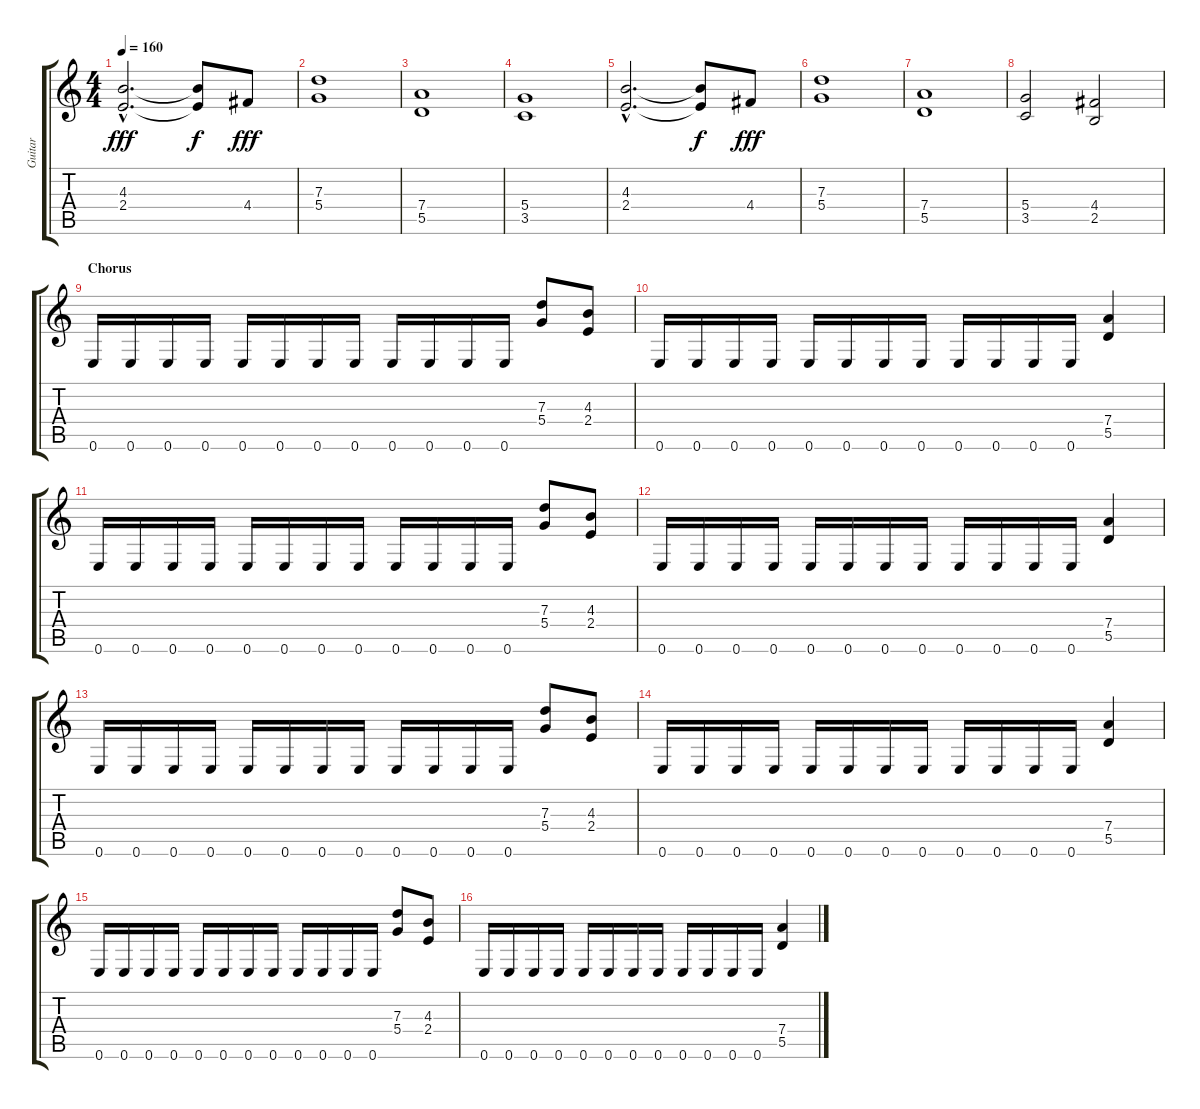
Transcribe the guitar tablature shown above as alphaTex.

\track ("Guitar" "Guitar") {instrument distortionguitar}
\staff {score tabs}
\tuning (E4 B3 G3 D3 A2 E2) {hide}
\ts (4 4)
\tempo 160
\clef g2
\ks c
(4.3{hac} 2.4{hac}).2{d dy fff} (4.3{t} 2.4{t}).8{dy f} 4.4.8{dy fff} |
(7.3 5.4).1 |
(7.4 5.5).1 |
(5.4 3.5).1 |
(4.3{hac} 2.4{hac}).2{d} (4.3{t} 2.4{t}).8{dy f} 4.4.8{dy fff} |
(7.3 5.4).1 |
(7.4 5.5).1 |
(5.4 3.5).2 (4.4 2.5).2 |
\section ("" "Chorus")
0.6.16 0.6.16 0.6.16 0.6.16 0.6.16 0.6.16 0.6.16 0.6.16 0.6.16 0.6.16 0.6.16 0.6.16 (7.3 5.4).8 (4.3 2.4).8 |
0.6.16 0.6.16 0.6.16 0.6.16 0.6.16 0.6.16 0.6.16 0.6.16 0.6.16 0.6.16 0.6.16 0.6.16 (7.4 5.5).4 |
0.6.16 0.6.16 0.6.16 0.6.16 0.6.16 0.6.16 0.6.16 0.6.16 0.6.16 0.6.16 0.6.16 0.6.16 (7.3 5.4).8 (4.3 2.4).8 |
0.6.16 0.6.16 0.6.16 0.6.16 0.6.16 0.6.16 0.6.16 0.6.16 0.6.16 0.6.16 0.6.16 0.6.16 (7.4 5.5).4 |
0.6.16 0.6.16 0.6.16 0.6.16 0.6.16 0.6.16 0.6.16 0.6.16 0.6.16 0.6.16 0.6.16 0.6.16 (7.3 5.4).8 (4.3 2.4).8 |
0.6.16 0.6.16 0.6.16 0.6.16 0.6.16 0.6.16 0.6.16 0.6.16 0.6.16 0.6.16 0.6.16 0.6.16 (7.4 5.5).4 |
0.6.16 0.6.16 0.6.16 0.6.16 0.6.16 0.6.16 0.6.16 0.6.16 0.6.16 0.6.16 0.6.16 0.6.16 (7.3 5.4).8 (4.3 2.4).8 |
0.6.16 0.6.16 0.6.16 0.6.16 0.6.16 0.6.16 0.6.16 0.6.16 0.6.16 0.6.16 0.6.16 0.6.16 (7.4 5.5).4
